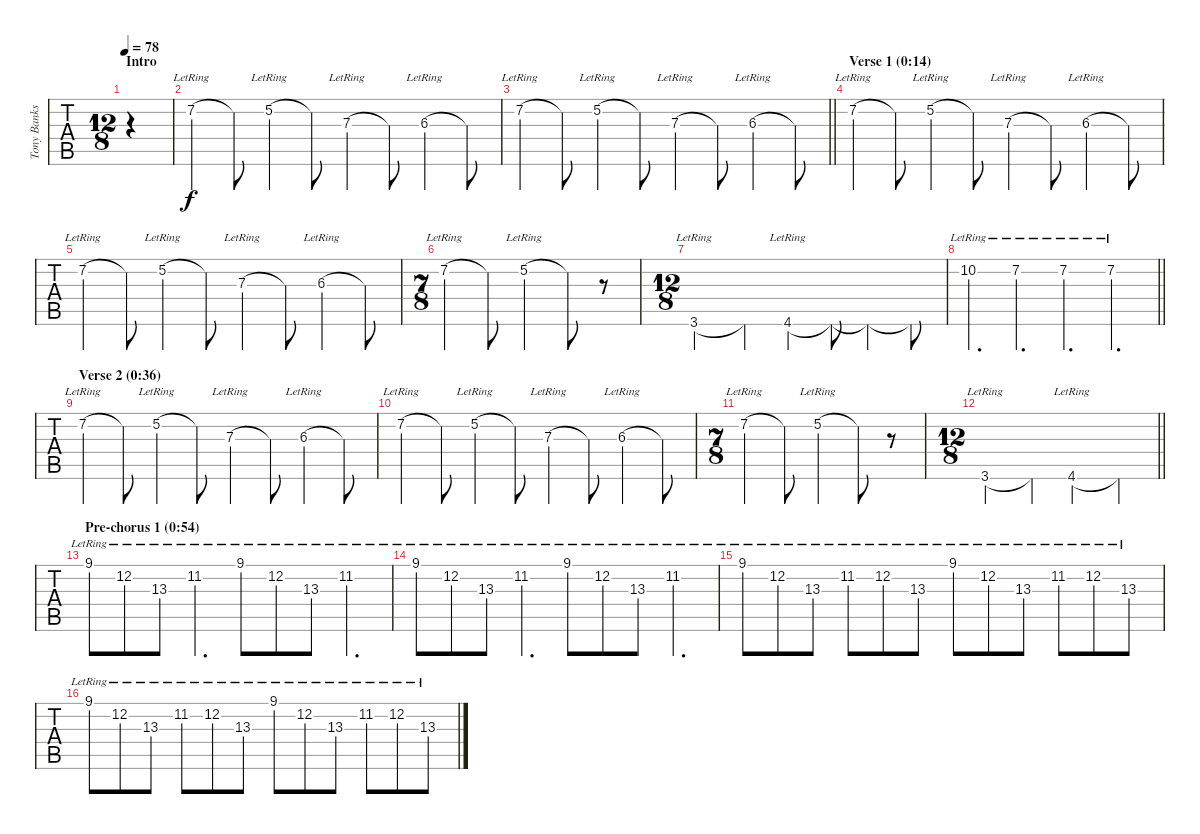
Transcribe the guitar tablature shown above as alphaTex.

\track ("Tony Banks (12-string guitar 1)" "Tony Banks") {instrument acousticguitarsteel}
\staff {tabs}
\tuning (E4 B3 G3 D3 A2 E2) {hide}
\ts (12 8)
\section ("" "Intro")
\tempo 78
\clef g2
\ks c
|
7.2{lr}.4 7.2{t}.8 5.2{lr}.4 5.2{t}.8 7.3{lr}.4 7.3{t}.8 6.3{lr}.4 6.3{t}.8 |
\barLineRight lightlight
7.2{lr}.4 7.2{t}.8 5.2{lr}.4 5.2{t}.8 7.3{lr}.4 7.3{t}.8 6.3{lr}.4 6.3{t}.8 |
\section ("" "Verse 1 (0:14)")
7.2{lr}.4 7.2{t}.8 5.2{lr}.4 5.2{t}.8 7.3{lr}.4 7.3{t}.8 6.3{lr}.4 6.3{t}.8 |
7.2{lr}.4 7.2{t}.8 5.2{lr}.4 5.2{t}.8 7.3{lr}.4 7.3{t}.8 6.3{lr}.4 6.3{t}.8 |
\ts (7 8)
7.2{lr}.4 7.2{t}.8 5.2{lr}.4 5.2{t}.8 r.8 |
\ts (12 8)
3.6{lr}.2 3.6{t}.4 4.6{lr}.4 4.6{t}.8 4.6{t}.4 4.6{t}.8 |
\barLineRight lightlight
10.2{lr}.4{d} 7.2{lr}.4{d} 7.2{lr}.4{d} 7.2{lr}.4{d} |
\section ("" "Verse 2 (0:36)")
7.2{lr}.4 7.2{t}.8 5.2{lr}.4 5.2{t}.8 7.3{lr}.4 7.3{t}.8 6.3{lr}.4 6.3{t}.8 |
7.2{lr}.4 7.2{t}.8 5.2{lr}.4 5.2{t}.8 7.3{lr}.4 7.3{t}.8 6.3{lr}.4 6.3{t}.8 |
\ts (7 8)
7.2{lr}.4 7.2{t}.8 5.2{lr}.4 5.2{t}.8 r.8 |
\ts (12 8)
\barLineRight lightlight
3.6{lr}.2 3.6{t}.4 4.6{lr}.2 4.6{t}.4 |
\section ("" "Pre-chorus 1 (0:54)")
9.1{lr}.8 12.2{lr}.8 13.3{lr}.8 11.2{lr}.4{d} 9.1{lr}.8 12.2{lr}.8 13.3{lr}.8 11.2{lr}.4{d} |
9.1{lr}.8 12.2{lr}.8 13.3{lr}.8 11.2{lr}.4{d} 9.1{lr}.8 12.2{lr}.8 13.3{lr}.8 11.2{lr}.4{d} |
9.1{lr}.8 12.2{lr}.8 13.3{lr}.8 11.2{lr}.8 12.2{lr}.8 13.3{lr}.8 9.1{lr}.8 12.2{lr}.8 13.3{lr}.8 11.2{lr}.8 12.2{lr}.8 13.3{lr}.8 |
9.1{lr}.8 12.2{lr}.8 13.3{lr}.8 11.2{lr}.8 12.2{lr}.8 13.3{lr}.8 9.1{lr}.8 12.2{lr}.8 13.3{lr}.8 11.2{lr}.8 12.2{lr}.8 13.3{lr}.8
